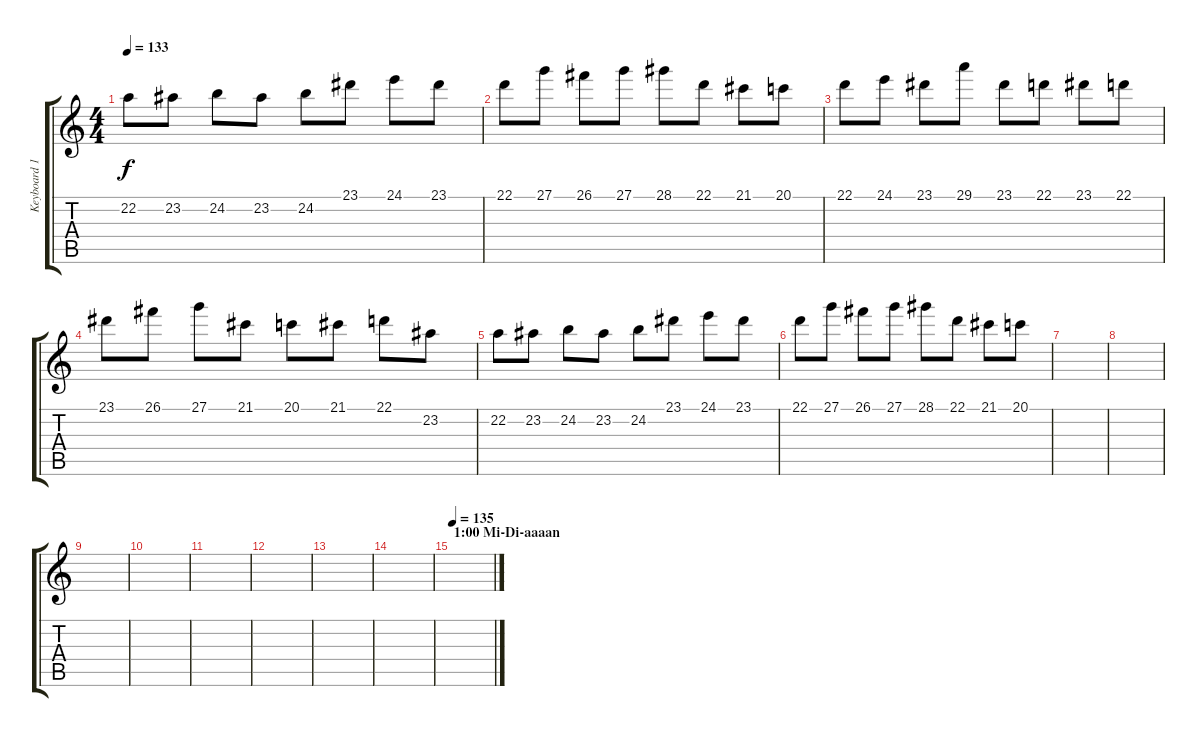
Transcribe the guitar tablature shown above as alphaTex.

\track ("Keyboard 1" "Keyboard 1") {instrument musicbox}
\staff {score tabs}
\tuning (E4 B3 G3 D3 A2 D2) {hide}
\ts (4 4)
\tempo 133
\clef g2
\ks c
22.2.8{dy f} 23.2.8 24.2.8 23.2.8 24.2.8 23.1.8 24.1.8 23.1.8 |
22.1.8 27.1.8 26.1.8 27.1.8 28.1.8 22.1.8 21.1.8 20.1.8 |
22.1.8 24.1.8 23.1.8 29.1.8 23.1.8 22.1.8 23.1.8 22.1.8 |
23.1.8 26.1.8 27.1.8 21.1.8 20.1.8 21.1.8 22.1.8 23.2.8 |
22.2.8 23.2.8 24.2.8 23.2.8 24.2.8 23.1.8 24.1.8 23.1.8 |
22.1.8 27.1.8 26.1.8 27.1.8 28.1.8 22.1.8 21.1.8 20.1.8 |
|
|
|
|
|
|
|
|
\section ("" "1:00 Mi-Di-aaaan")
\tempo 135
